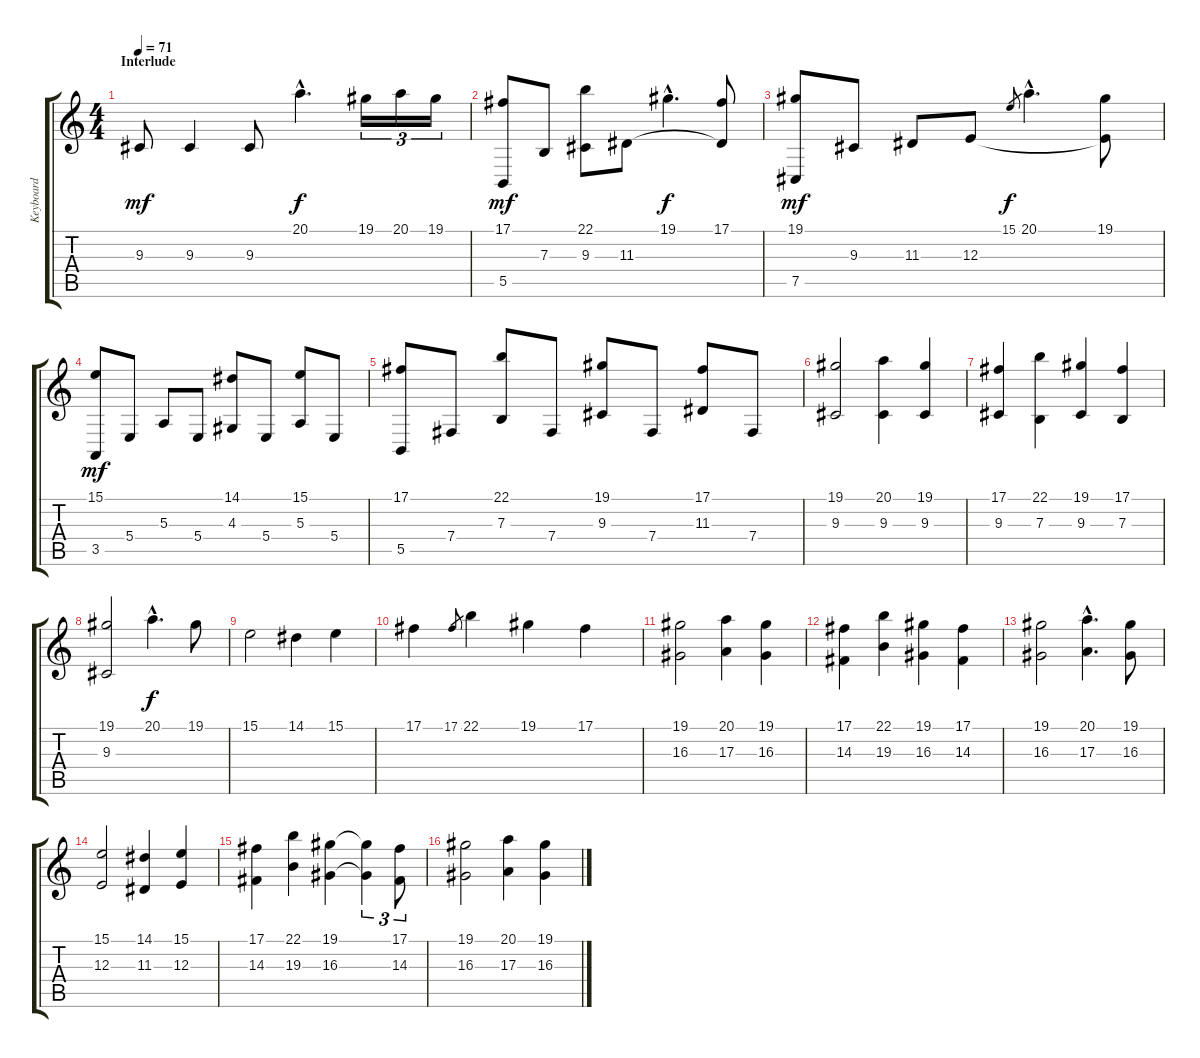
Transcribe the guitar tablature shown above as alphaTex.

\track ("Keyboard" "Keyboard") {instrument acousticgrandpiano}
\staff {score tabs}
\tuning (Db4 Ab3 E3 B2 Gb2 Db2) {hide}
\ts (4 4)
\section ("" "Interlude")
\tempo 71
\clef g2
\ks c
9.3.8{dy mf} 9.3.4{volume 15 instrument acousticgrandpiano} 9.3.8 20.1{hac}.4{d dy f} 19.1.16{tu (3 2)} 20.1.16{tu (3 2)} 19.1.16{tu (3 2)} |
(17.1 5.5).8{dy mf} 7.3.8 (22.1 9.3).8 11.3.8 19.1{hac}.4{d dy f} (17.1 11.3{t}).8 |
(19.1 7.5).8{dy mf} 9.3.8 11.3.8 12.3.8 15.1.8{gr dy f} 20.1{hac}.4{d} (19.1 12.3{t}).8 |
(15.1 3.5).8{dy mf} 5.4.8 5.3.8 5.4.8 (14.1 4.3).8 5.4.8 (15.1 5.3).8 5.4.8 |
(17.1 5.5).8 7.4.8 (22.1 7.3).8 7.4.8 (19.1 9.3).8 7.4.8 (17.1 11.3).8 7.4.8 |
(19.1 9.3).2{volume 15} (20.1 9.3).4 (19.1 9.3).4 |
(17.1 9.3).4 (22.1 7.3).4 (19.1 9.3).4 (17.1 7.3).4 |
(19.1 9.3).2 20.1{hac}.4{d dy f} 19.1.8 |
15.1.2 14.1.4 15.1.4 |
17.1.4 17.1.8{gr} 22.1.4 19.1.4 17.1.4 |
(19.1 16.3).2{volume 15} (20.1 17.3).4 (19.1 16.3).4 |
(17.1 14.3).4 (22.1 19.3).4 (19.1 16.3).4 (17.1 14.3).4 |
(19.1 16.3).2 (20.1{hac} 17.3{hac}).4{d} (19.1 16.3).8 |
(15.1 12.3).2 (14.1 11.3).4 (15.1 12.3).4 |
(17.1 14.3).4 (22.1 19.3).4 (19.1 16.3).4 (19.1{t} 16.3{t}).4{tu (3 2)} (17.1 14.3).8{tu (3 2)} |
(19.1 16.3).2{volume 15} (20.1 17.3).4 (19.1 16.3).4
